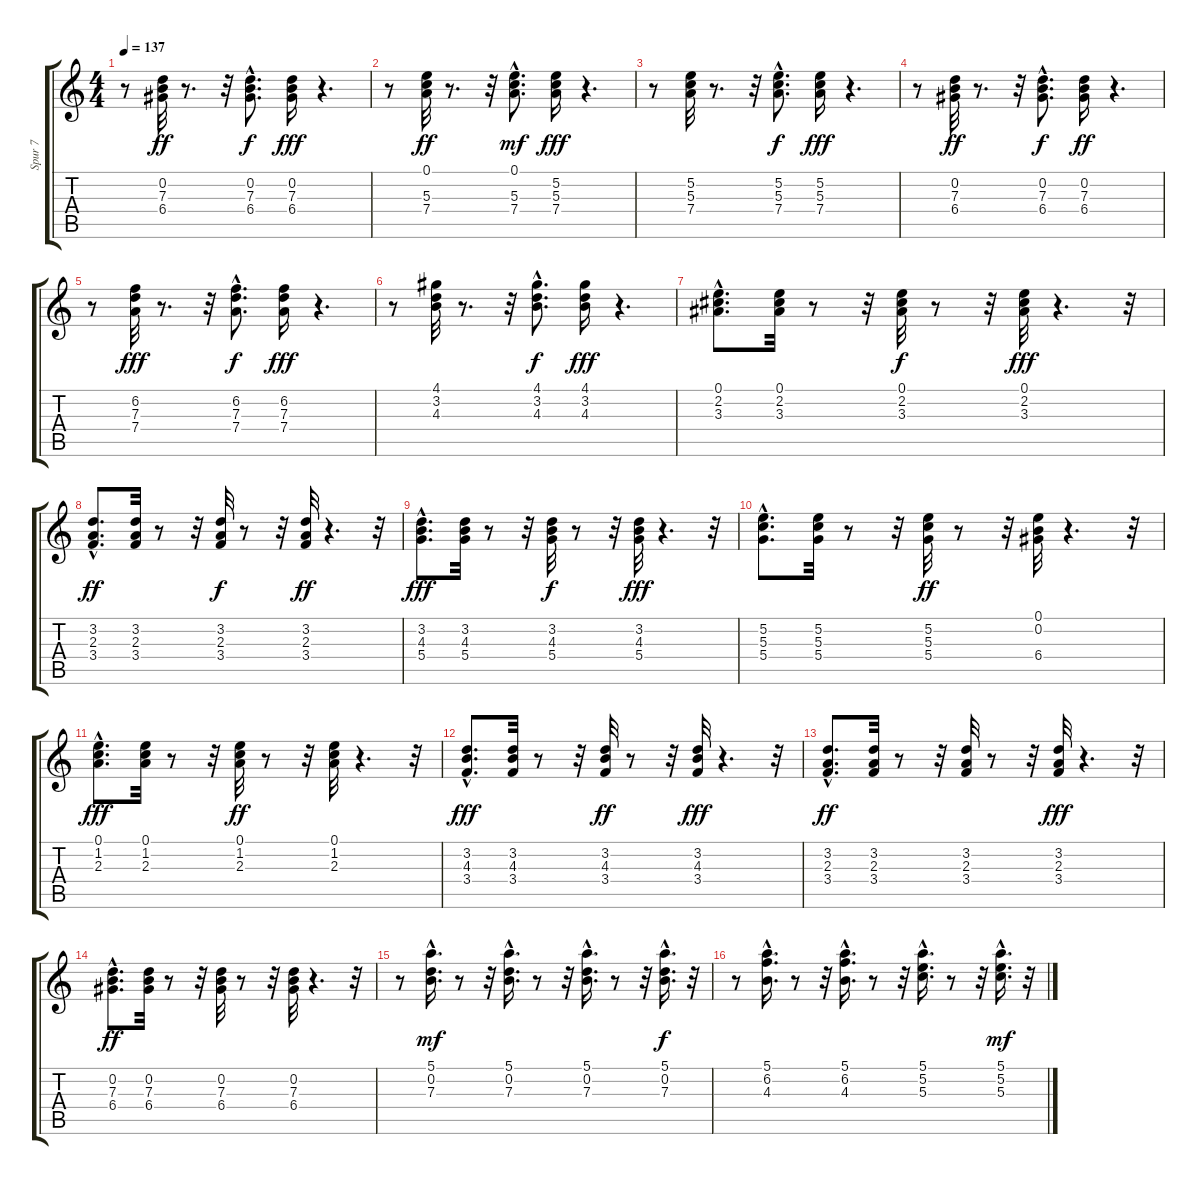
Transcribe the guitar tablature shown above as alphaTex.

\track ("Spur 7" "Spur 7") {instrument acousticguitarsteel}
\staff {score tabs}
\tuning (E4 B3 G3 D3 A2 E2) {hide}
\ts (4 4)
\tempo 137
\clef g2
\ks c
r.8{dy ff} (0.2 7.3 6.4).32 r.8{d} r.32 (0.2{hac} 7.3{hac} 6.4{hac}).8{d dy f} (0.2 7.3 6.4).16{dy fff} r.4{d} |
r.8 (0.1 5.3 7.4).32{dy ff} r.8{d} r.32 (0.1{hac} 5.3{hac} 7.4{hac}).8{d dy mf} (5.2 5.3 7.4).16{dy fff} r.4{d} |
r.8 (5.2 5.3 7.4).32 r.8{d} r.32 (5.2{hac} 5.3{hac} 7.4{hac}).8{d dy f} (5.2 5.3 7.4).16{dy fff} r.4{d} |
r.8 (0.2 7.3 6.4).32{dy ff} r.8{d} r.32 (0.2{hac} 7.3{hac} 6.4{hac}).8{d dy f} (0.2 7.3 6.4).16{dy ff} r.4{d} |
r.8 (6.2 7.3 7.4).32{dy fff} r.8{d} r.32 (6.2{hac} 7.3{hac} 7.4{hac}).8{d dy f} (6.2 7.3 7.4).16{dy fff} r.4{d} |
r.8 (4.1 3.2 4.3).32 r.8{d} r.32 (4.1{hac} 3.2{hac} 4.3{hac}).8{d dy f} (4.1 3.2 4.3).16{dy fff} r.4{d} |
(0.1{hac} 2.2{hac} 3.3{hac}).8{d} (0.1 2.2 3.3).32 r.8 r.32 (0.1 2.2 3.3).32{dy f} r.8 r.32 (0.1 2.2 3.3).32{dy fff} r.4{d} r.32 |
(3.2{hac} 2.3{hac} 3.4{hac}).8{d dy ff} (3.2 2.3 3.4).32 r.8 r.32 (3.2 2.3 3.4).32{dy f} r.8 r.32 (3.2 2.3 3.4).32{dy ff} r.4{d} r.32 |
(3.2{hac} 4.3{hac} 5.4{hac}).8{d dy fff} (3.2 4.3 5.4).32 r.8 r.32 (3.2 4.3 5.4).32{dy f} r.8 r.32 (3.2 4.3 5.4).32{dy fff} r.4{d} r.32 |
(5.2{hac} 5.3{hac} 5.4{hac}).8{d} (5.2 5.3 5.4).32 r.8 r.32 (5.2 5.3 5.4).32{dy ff} r.8 r.32 (0.1 0.2 6.4).32 r.4{d} r.32 |
(0.1{hac} 1.2{hac} 2.3{hac}).8{d dy fff} (0.1 1.2 2.3).32 r.8 r.32 (0.1 1.2 2.3).32{dy ff} r.8 r.32 (0.1 1.2 2.3).32 r.4{d} r.32 |
(3.2{hac} 4.3{hac} 3.4{hac}).8{d dy fff} (3.2 4.3 3.4).32 r.8 r.32 (3.2 4.3 3.4).32{dy ff} r.8 r.32 (3.2 4.3 3.4).32{dy fff} r.4{d} r.32 |
(3.2{hac} 2.3{hac} 3.4{hac}).8{d dy ff} (3.2 2.3 3.4).32 r.8 r.32 (3.2 2.3 3.4).32 r.8 r.32 (3.2 2.3 3.4).32{dy fff} r.4{d} r.32 |
(0.2{hac} 7.3{hac} 6.4{hac}).8{d dy ff} (0.2 7.3 6.4).32 r.8 r.32 (0.2 7.3 6.4).32 r.8 r.32 (0.2 7.3 6.4).32 r.4{d} r.32 |
r.8 (5.1{hac} 0.2{hac} 7.3{hac}).16{d dy mf} r.8 r.32 (5.1{hac} 0.2{hac} 7.3{hac}).16{d} r.8 r.32 (5.1{hac} 0.2{hac} 7.3{hac}).16{d} r.8 r.32 (5.1{hac} 0.2{hac} 7.3{hac}).16{d dy f} r.32 |
r.8 (5.1{hac} 6.2{hac} 4.3{hac}).16{d} r.8 r.32 (5.1{hac} 6.2{hac} 4.3{hac}).16{d} r.8 r.32 (5.1{hac} 5.2{hac} 5.3{hac}).16{d} r.8 r.32 (5.1{hac} 5.2{hac} 5.3{hac}).16{d dy mf} r.32
